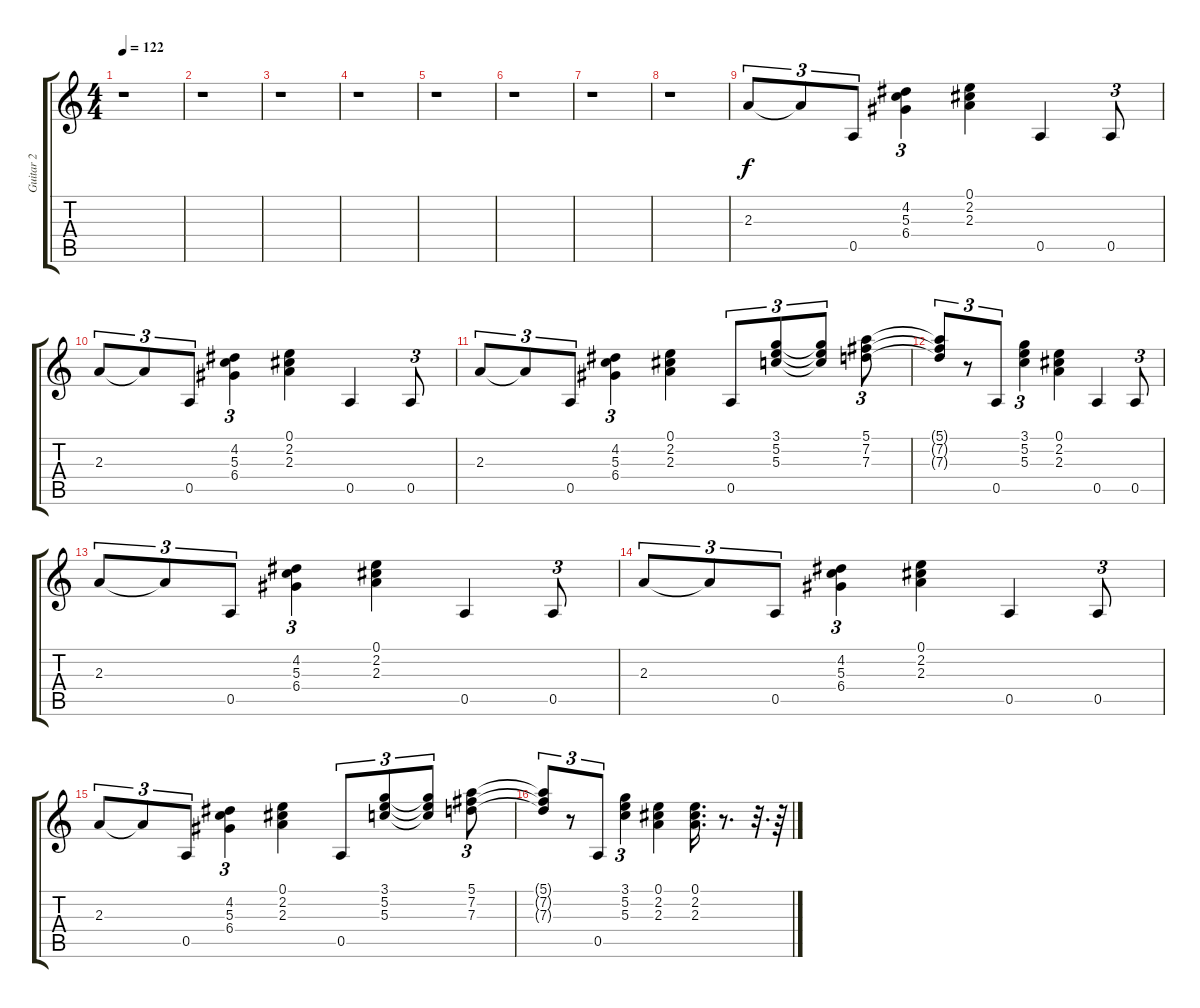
\track ("Guitar 2" "Guitar 2") {instrument electricguitarclean}
\staff {score tabs}
\tuning (E4 B3 G3 D3 A2 E2) {hide}
\ts (4 4)
\tempo 122
\clef g2
\ks c
r.1{dy f} |
r.1 |
r.1 |
r.1 |
r.1 |
r.1 |
r.1 |
r.1 |
2.3.8{tu (3 2)} 2.3{t}.8{tu (3 2)} 0.5.8{tu (3 2)} (4.2 5.3 6.4).4{tu (3 2)} (0.1 2.2 2.3).4 0.5.4 0.5.8{tu (3 2)} |
2.3.8{tu (3 2)} 2.3{t}.8{tu (3 2)} 0.5.8{tu (3 2)} (4.2 5.3 6.4).4{tu (3 2)} (0.1 2.2 2.3).4 0.5.4 0.5.8{tu (3 2)} |
2.3.8{tu (3 2)} 2.3{t}.8{tu (3 2)} 0.5.8{tu (3 2)} (4.2 5.3 6.4).4{tu (3 2)} (0.1 2.2 2.3).4 0.5.8{tu (3 2)} (3.1 5.2 5.3).8{tu (3 2)} (3.1{t} 5.2{t} 5.3{t}).8{tu (3 2)} (5.1 7.2 7.3).8{tu (3 2)} |
(5.1{t} 7.2{t} 7.3{t}).8{tu (3 2)} r.8{tu (3 2)} 0.5.8{tu (3 2)} (3.1 5.2 5.3).4{tu (3 2)} (0.1 2.2 2.3).4 0.5.4 0.5.8{tu (3 2)} |
2.3.8{tu (3 2)} 2.3{t}.8{tu (3 2)} 0.5.8{tu (3 2)} (4.2 5.3 6.4).4{tu (3 2)} (0.1 2.2 2.3).4 0.5.4 0.5.8{tu (3 2)} |
2.3.8{tu (3 2)} 2.3{t}.8{tu (3 2)} 0.5.8{tu (3 2)} (4.2 5.3 6.4).4{tu (3 2)} (0.1 2.2 2.3).4 0.5.4 0.5.8{tu (3 2)} |
2.3.8{tu (3 2)} 2.3{t}.8{tu (3 2)} 0.5.8{tu (3 2)} (4.2 5.3 6.4).4{tu (3 2)} (0.1 2.2 2.3).4 0.5.8{tu (3 2)} (3.1 5.2 5.3).8{tu (3 2)} (3.1{t} 5.2{t} 5.3{t}).8{tu (3 2)} (5.1 7.2 7.3).8{tu (3 2)} |
(5.1{t} 7.2{t} 7.3{t}).8{tu (3 2)} r.8{tu (3 2)} 0.5.8{tu (3 2)} (3.1 5.2 5.3).4{tu (3 2)} (0.1 2.2 2.3).4 (0.1 2.2 2.3).16{d} r.8{d} r.32{d} r.64
